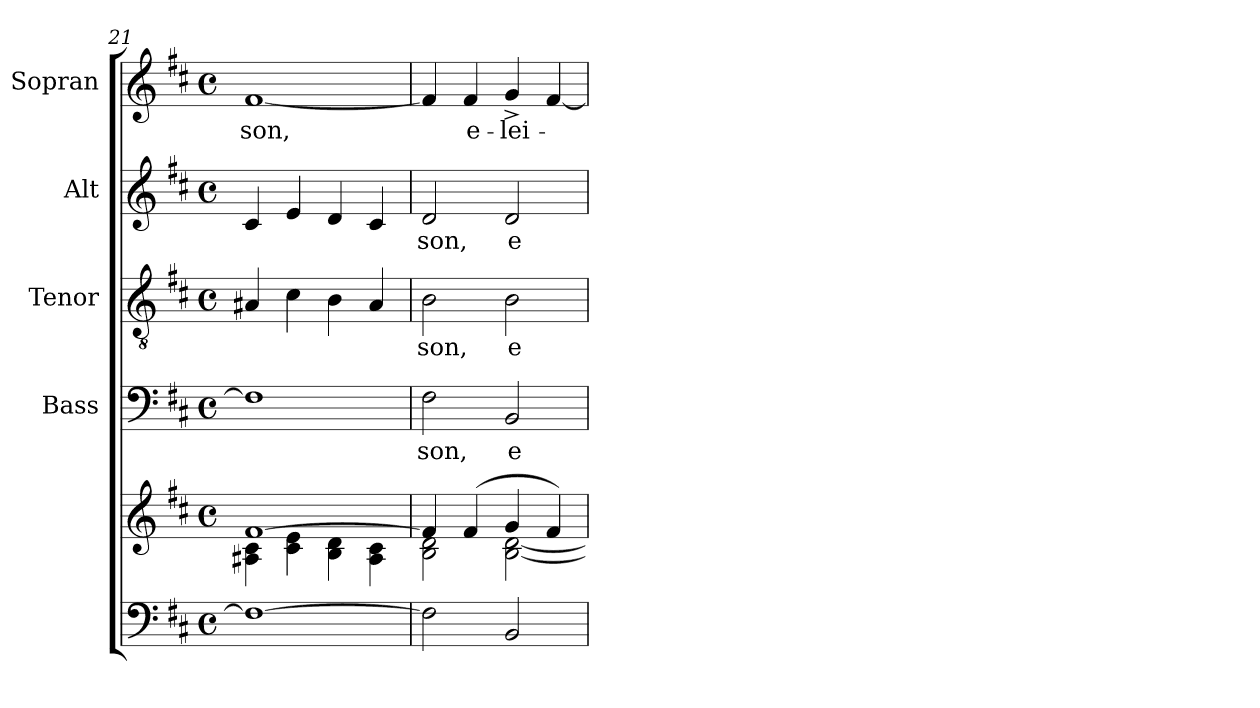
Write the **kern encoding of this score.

**kern	**kern	**kern	**text	**kern	**text	**kern	**text	**kern	**text
*part5	*part5	*part4	*part4	*part3	*part3	*part2	*part2	*part1	*part1
*staff6	*staff5	*staff4	*staff4	*staff3	*staff3	*staff2	*staff2	*staff1	*staff1
*	*	*I"Bass	*	*I"Tenor	*	*I"Alt	*	*I"Sopran	*
*	*	*I'B.	*	*I'T.	*	*I'A.	*	*I'S.	*
*clefF4	*clefG2	*clefF4	*	*clefGv2	*	*clefG2	*	*clefG2	*
*k[f#c#]	*k[f#c#]	*k[f#c#]	*	*k[f#c#]	*	*k[f#c#]	*	*k[f#c#]	*
*D:	*D:	*D:	*	*D:	*	*D:	*	*D:	*
*M4/4	*M4/4	*M4/4	*	*M4/4	*	*M4/4	*	*M4/4	*
*met(c)	*met(c)	*met(c)	*	*met(c)	*	*met(c)	*	*met(c)	*
=21	=21	=21	=21	=21	=21	=21	=21	=21	=21
*	*^	*	*	*	*	*	*	*	*
!	!	!	!	!	!	!	!	!	!	!LO:LY:b
1F#_	[>1f#	4A#X\ 4c#\	1F#]	.	4A#X/	.	4c#/	.	[1f#	-son,
.	.	4c#\ 4e\	.	.	4c#\	.	4e/	.	.	.
.	.	4B\ 4d\	.	.	4B\	.	4d/	.	.	.
.	.	4A#\ 4c#\	.	.	4A#/	.	4c#/	.	.	.
=22	=22	=22	=22	=22	=22	=22	=22	=22	=22	=22
!	!	!	!	!LO:LY:b	!	!LO:LY:b	!	!LO:LY:b	!	!
2F#\]	4f#/]	2B\ 2d\	2F#\	-son,	2B\	-son,	2d/	-son,	4f#/]	.
!	!	!	!	!	!	!	!	!	!	!LO:LY:b
.	(4f#/	.	.	.	.	.	.	.	4f#/	e-
!	!	!	!	!LO:LY:b	!	!LO:LY:b	!	!LO:LY:b	!	!LO:LY:b
2BB/	4g/	[<2B\ [<2d\	2BB/	e-	2B\	e-	2d/	e-	4g^>/	-lei-
.	4f#/)	.	.	.	.	.	.	.	[4f#/	.
*	*v	*v	*	*	*	*	*	*	*	*
=	=	=	=	=	=	=	=	=	=
*-	*-	*-	*-	*-	*-	*-	*-	*-	*-
